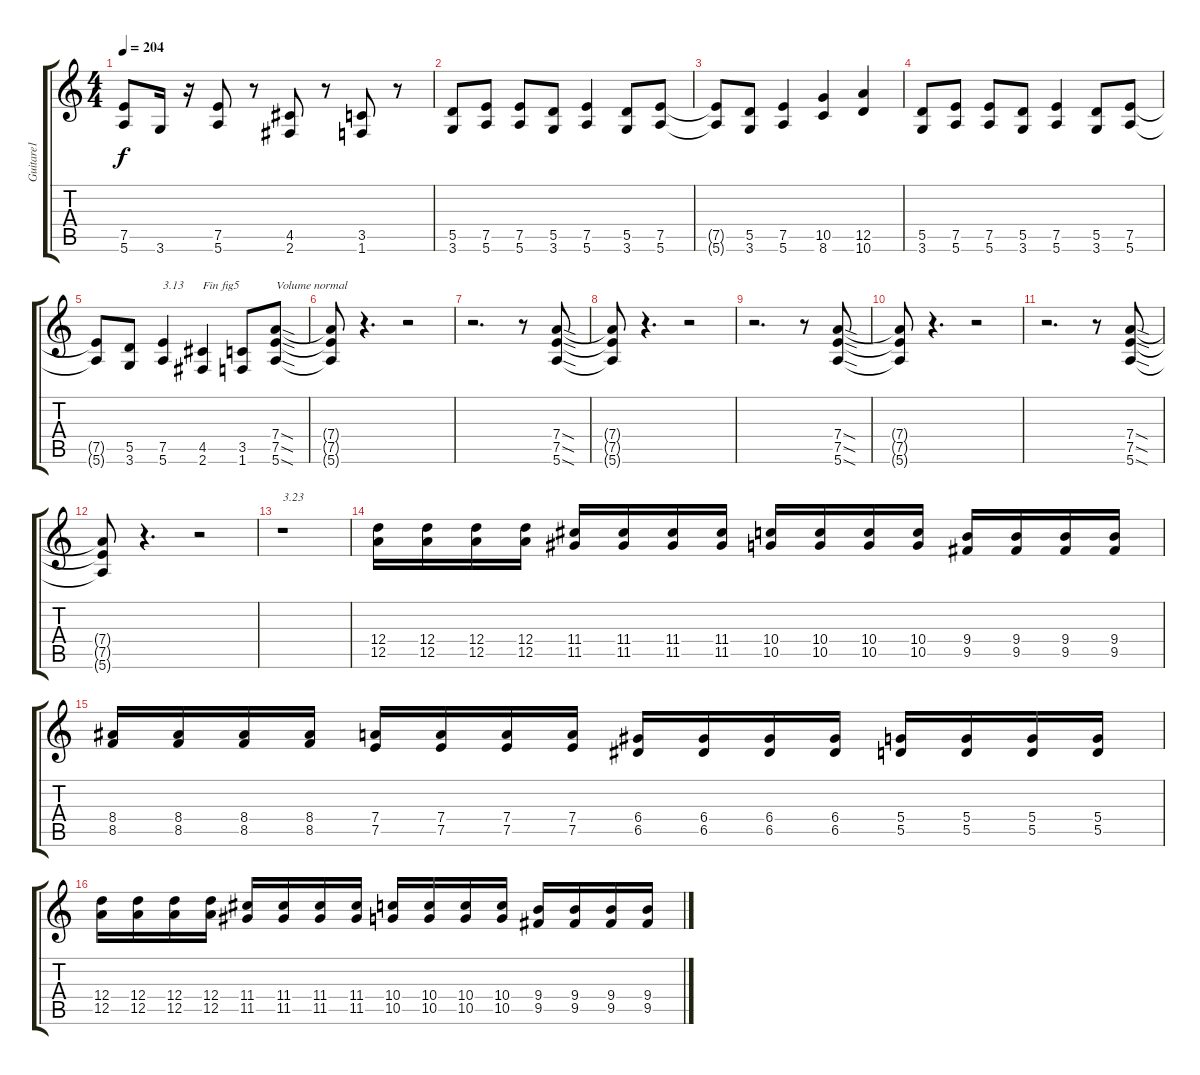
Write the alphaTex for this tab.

\track ("Guitare1" "Guitare1") {instrument overdrivenguitar}
\staff {score tabs}
\tuning (E4 B3 G3 D3 A2 E2) {hide}
\ts (4 4)
\tempo 204
\clef g2
\ks c
(7.5{t} 5.6{t}).8{dy f} 3.6.16 r.16 (7.5 5.6).8 r.8 (4.5 2.6).8 r.8 (3.5 1.6).8 r.8 |
(5.5 3.6).8 (7.5 5.6).8 (7.5 5.6).8 (5.5 3.6).8 (7.5 5.6).4 (5.5 3.6).8 (7.5 5.6).8 |
(7.5{t} 5.6{t}).8 (5.5 3.6).8 (7.5 5.6).4 (10.5 8.6).4 (12.5 10.6).4 |
(5.5 3.6).8 (7.5 5.6).8 (7.5 5.6).8 (5.5 3.6).8 (7.5 5.6).4 (5.5 3.6).8 (7.5 5.6).8 |
(7.5{t} 5.6{t}).8 (5.5 3.6).8 (7.5 5.6).4{txt "3.13"} (4.5 2.6).4{txt "Fin fig5"} (3.5 1.6).8 (7.4{sod} 7.5{sod} 5.6{sod}).8{txt "Volume normal" volume 11} |
(7.4{t} 7.5{t} 5.6{t}).8 r.4{d} r.2 |
r.2{d} r.8 (7.4{sod} 7.5{sod} 5.6{sod}).8 |
(7.4{t} 7.5{t} 5.6{t}).8 r.4{d} r.2 |
r.2{d} r.8 (7.4{sod} 7.5{sod} 5.6{sod}).8 |
(7.4{t} 7.5{t} 5.6{t}).8 r.4{d} r.2 |
r.2{d} r.8 (7.4{sod} 7.5{sod} 5.6{sod}).8 |
(7.4{t} 7.5{t} 5.6{t}).8 r.4{d} r.2 |
r.1{txt "3.23"} |
(12.4 12.5).16 (12.4 12.5).16 (12.4 12.5).16 (12.4 12.5).16 (11.4 11.5).16 (11.4 11.5).16 (11.4 11.5).16 (11.4 11.5).16 (10.4 10.5).16 (10.4 10.5).16 (10.4 10.5).16 (10.4 10.5).16 (9.4 9.5).16 (9.4 9.5).16 (9.4 9.5).16 (9.4 9.5).16 |
(8.4 8.5).16 (8.4 8.5).16 (8.4 8.5).16 (8.4 8.5).16 (7.4 7.5).16 (7.4 7.5).16 (7.4 7.5).16 (7.4 7.5).16 (6.4 6.5).16 (6.4 6.5).16 (6.4 6.5).16 (6.4 6.5).16 (5.4 5.5).16 (5.4 5.5).16 (5.4 5.5).16 (5.4 5.5).16 |
(12.4 12.5).16 (12.4 12.5).16 (12.4 12.5).16 (12.4 12.5).16 (11.4 11.5).16 (11.4 11.5).16 (11.4 11.5).16 (11.4 11.5).16 (10.4 10.5).16 (10.4 10.5).16 (10.4 10.5).16 (10.4 10.5).16 (9.4 9.5).16 (9.4 9.5).16 (9.4 9.5).16 (9.4 9.5).16
